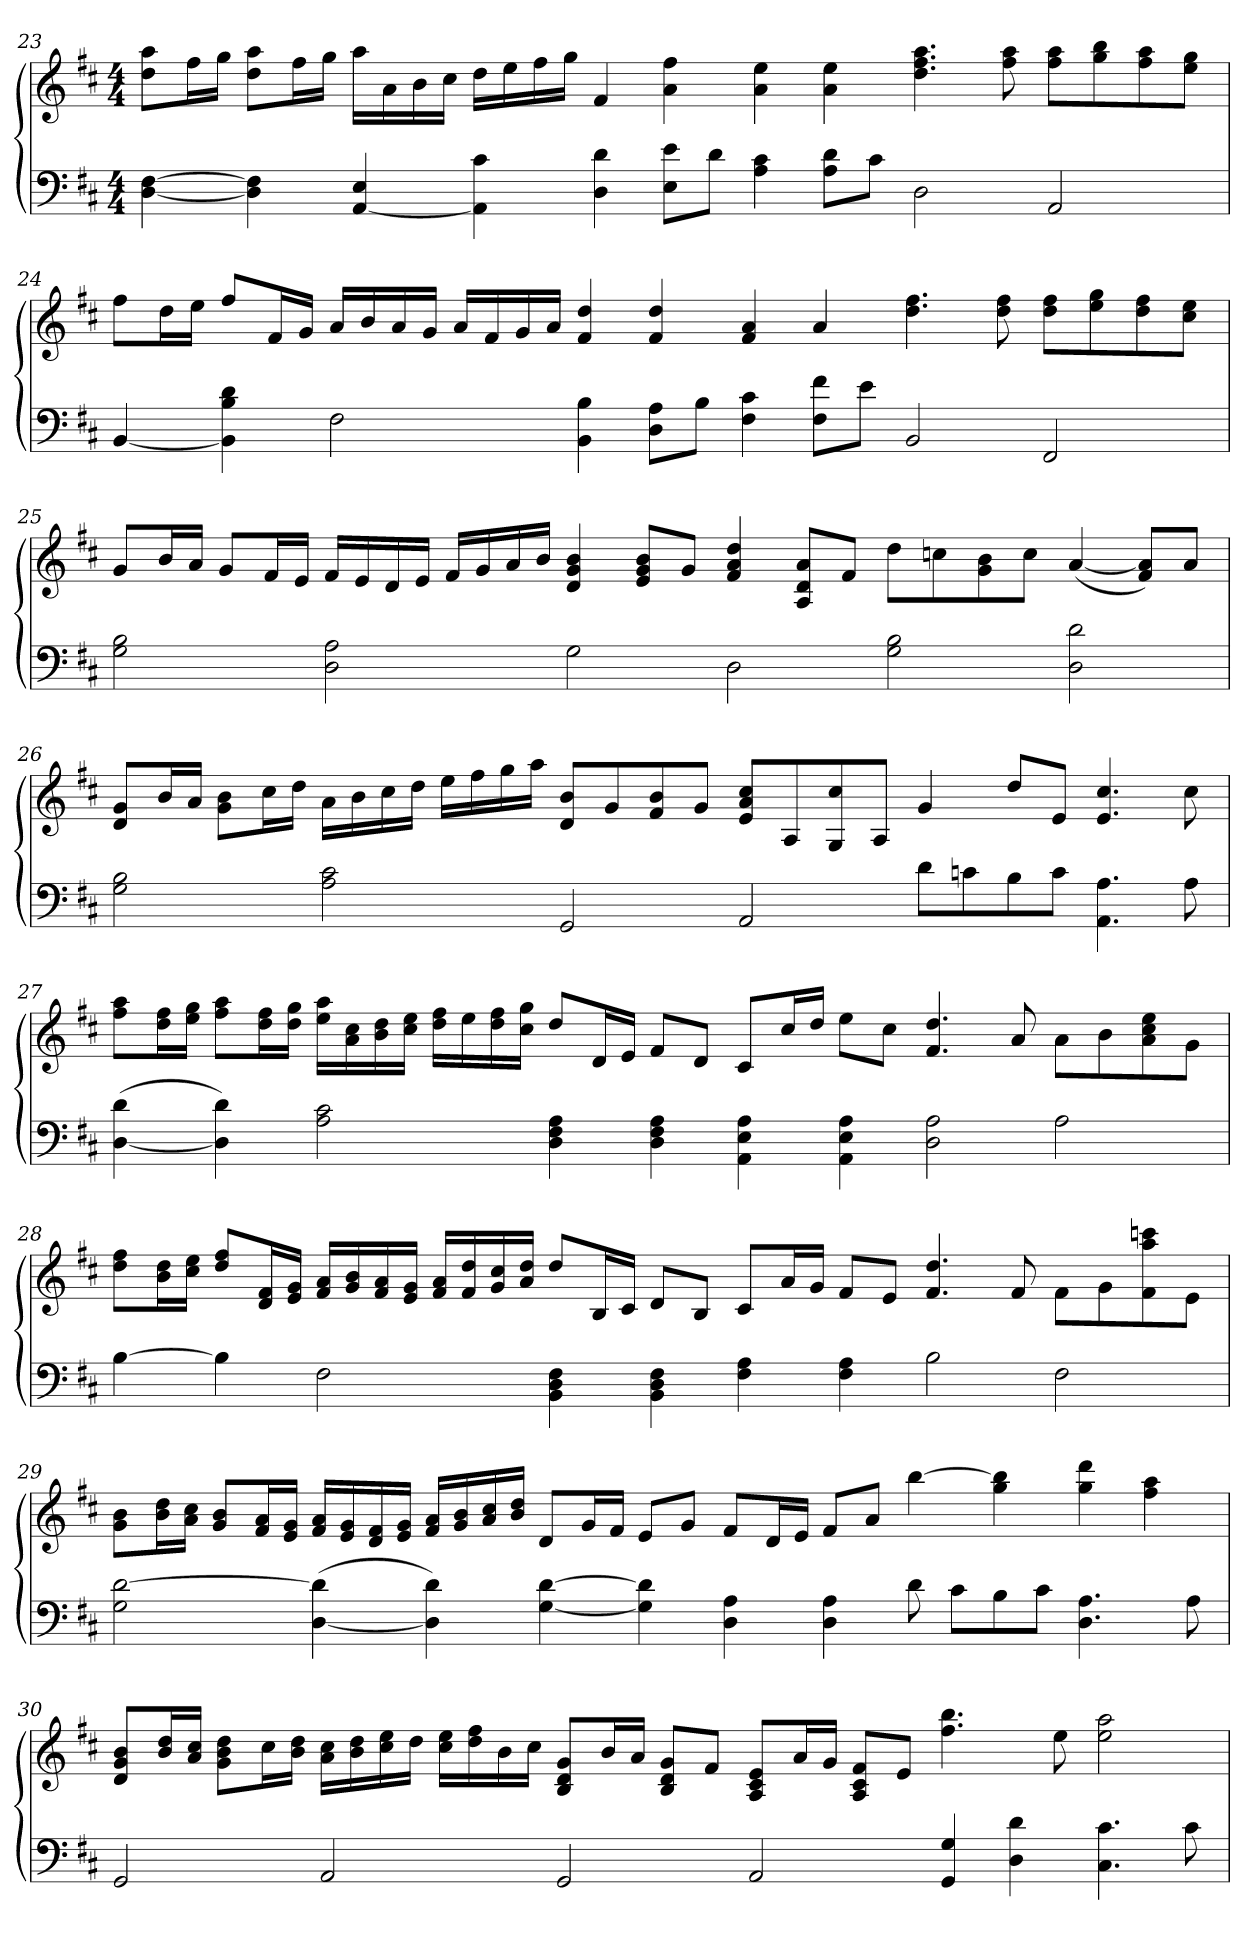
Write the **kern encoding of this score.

**kern	**kern
*part1	*part1
*staff2	*staff1
!!LO:LB:g=z
*clefF4	*clefG2
*k[f#c#]	*k[f#c#]
*D:	*D:
*M4/4	*M4/4
=23	=23
[4F#\ [4D\	8aa\ 8dd\L
.	16ff#\L
.	16gg\JJ
4F#]\ 4D]\	8dd\ 8aa\L
.	16ff#\L
.	16gg\JJ
[4AA/ 4E/	16aa\LL
.	16a\
.	16b\
.	16cc#\JJ
4c#\ 4AA]\	16dd\LL
.	16ee\
.	16ff#\
.	16gg\JJ
4D\ 4d\	4f#/
8E\ 8e\L	4ff#\ 4a\
8d\J	.
4A\ 4c#\	4a\ 4ee\
8d\ 8A\L	4ee\ 4a\
8c#\J	.
2D\	4.dd\ 4.ff#\ 4.aa\
.	8ff#\ 8aa\
2AA/	8aa\ 8ff#\L
.	8bb\ 8gg\
.	8ff#\ 8aa\
.	8ee\ 8gg\J
=24	=24
[4BB/	8ff#\L
.	16dd\L
.	16ee\JJ
4d\ 4BB]\ 4B\	8ff#/L
.	16f#/L
.	16g/JJ
2F#\	16a/LL
.	16b/
.	16a/
.	16g/JJ
.	16a/LL
.	16f#/
.	16g/
.	16a/JJ
4BB\ 4B\	4dd/ 4f#/
8A\ 8D\L	4dd/ 4f#/
8B\J	.
4F#\ 4c#\	4a/ 4f#/
8f#\ 8F#\L	4a/
8e\J	.
2BB/	4.dd\ 4.ff#\
.	8dd\ 8ff#\
2FF#/	8dd\ 8ff#\L
.	8ee\ 8gg\
.	8dd\ 8ff#\
.	8cc#\ 8ee\J
!!LO:LB:g=z
=25	=25
2G\ 2B\	8g/L
.	16b/L
.	16a/JJ
.	8g/L
.	16f#/L
.	16e/JJ
2A\ 2D\	16f#/LL
.	16e/
.	16d/
.	16e/JJ
.	16f#/LL
.	16g/
.	16a/
.	16b/JJ
2G\	4d/ 4b/ 4g/
.	8e/ 8b/ 8g/L
.	8g/J
2D\	4f#/ 4a/ 4dd/
.	8A/ 8d/ 8a/L
.	8f#/J
2B\ 2G\	8dd\L
.	8ccn\
.	8g\ 8b\
.	8cc\J
2d\ 2D\	(<[4a/
.	8f#/ 8a]/L)
.	8a/J
!!LO:LB:g=z
=26	=26
2B\ 2G\	8g/ 8d/L
.	16b/L
.	16a/JJ
.	8g\ 8b\L
.	16cc#\L
.	16dd\JJ
2c#\ 2A\	16a\LL
.	16b\
.	16cc#\
.	16dd\JJ
.	16ee\LL
.	16ff#\
.	16gg\
.	16aa\JJ
2GG/	8d/ 8b/L
.	8g/
.	8f#/ 8b/
.	8g/J
2AA/	8a/ 8cc#/ 8e/L
.	8A/
.	8G/ 8cc#/
.	8A/J
8d\L	4g/
8cn\	.
8B\	8dd/L
8c\J	8e/J
4.A\ 4.AA\	4.e/ 4.cc#/
8A\	8cc#\
=27	=27
(<[4D\ 4d\	8aa\ 8ff#\L
.	16ff#\ 16dd\L
.	16ee\ 16gg\JJ
4d\ 4D]\)	8ff#\ 8aa\L
.	16dd\ 16ff#\L
.	16gg\ 16dd\JJ
2A\ 2c#\	16aa\ 16ee\LL
.	16cc#\ 16a\
.	16b\ 16dd\
.	16cc#\ 16ee\JJ
.	16dd\ 16ff#\LL
.	16ee\
.	16ff#\ 16dd\
.	16gg\ 16cc#\JJ
4D\ 4F#\ 4A\	8dd/L
.	16d/L
.	16e/JJ
4F#\ 4D\ 4A\	8f#/L
.	8d/J
4AA\ 4E\ 4A\	8c#/L
.	16cc#/L
.	16dd/JJ
4AA\ 4A\ 4E\	8ee\L
.	8cc#\J
2A\ 2D\	4.f#/ 4.dd/
.	8a/
2A\	8a\L
.	8b\
.	8cc#\ 8a\ 8ee\
.	8g\J
!!LO:LB:g=z
=28	=28
[4B\	8ff#\ 8dd\L
.	16dd\ 16b\L
.	16cc#\ 16ee\JJ
4B\]	8ff#/ 8dd/L
.	16d/ 16f#/L
.	16e/ 16g/JJ
2F#\	16a/ 16f#/LL
.	16b/ 16g/
.	16a/ 16f#/
.	16g/ 16e/JJ
.	16f#/ 16a/LL
.	16f#/ 16dd/
.	16cc#/ 16g/
.	16dd/ 16a/JJ
4BB\ 4D\ 4F#\	8dd/L
.	16B/L
.	16c#/JJ
4F#\ 4BB\ 4D\	8d/L
.	8B/J
4A\ 4F#\	8c#/L
.	16a/L
.	16g/JJ
4A\ 4F#\	8f#/L
.	8e/J
2B\	4.f#/ 4.dd/
.	8f#/
2F#\	8f#\L
.	8g\
.	8cccn\ 8f#\ 8aa\
.	8e\J
!!LO:LB:g=z
=29	=29
[2d\ 2G\	8b\ 8g\L
.	16b\ 16dd\L
.	16cc#\ 16a\JJ
.	8g/ 8b/L
.	16a/ 16f#/L
.	16g/ 16e/JJ
(<[4D\ 4d]\	16a/ 16f#/LL
.	16g/ 16e/
.	16d/ 16f#/
.	16g/ 16e/JJ
4d\ 4D]\)	16f#/ 16a/LL
.	16g/ 16b/
.	16a/ 16cc#/
.	16dd/ 16b/JJ
[4d\ [4G\	8d/L
.	16g/L
.	16f#/JJ
4d]\ 4G]\	8e/L
.	8g/J
4A\ 4D\	8f#/L
.	16d/L
.	16e/JJ
4D\ 4A\	8f#/L
.	8a/J
8d\	[4bb\
8c#\L	.
8B\	4gg\ 4bb]\
8c#\J	.
4.A\ 4.D\	4gg\ 4ddd\
.	4aa\ 4ff#\
8A\	.
!!LO:LB:g=z
=30	=30
2GG/	8g/ 8d/ 8b/L
.	16dd/ 16b/L
.	16a/ 16cc#/JJ
.	8b\ 8g\ 8dd\L
.	16cc#\L
.	16b\ 16dd\JJ
2AA/	16cc#\ 16a\LL
.	16b\ 16dd\
.	16ee\ 16cc#\
.	16dd\JJ
.	16ee\ 16cc#\LL
.	16dd\ 16ff#\
.	16b\
.	16cc#\JJ
2GG/	8d/ 8B/ 8g/L
.	16b/L
.	16a/JJ
.	8B/ 8g/ 8d/L
.	8f#/J
2AA/	8A/ 8e/ 8c#/L
.	16a/L
.	16g/JJ
.	8c#/ 8A/ 8f#/L
.	8e/J
4GG/ 4G/	4.ff#\ 4.bb\
4d\ 4D\	.
.	8ee\
4.C#\ 4.c#\	2aa\ 2ee\
8c#\	.
=	=
*-	*-
